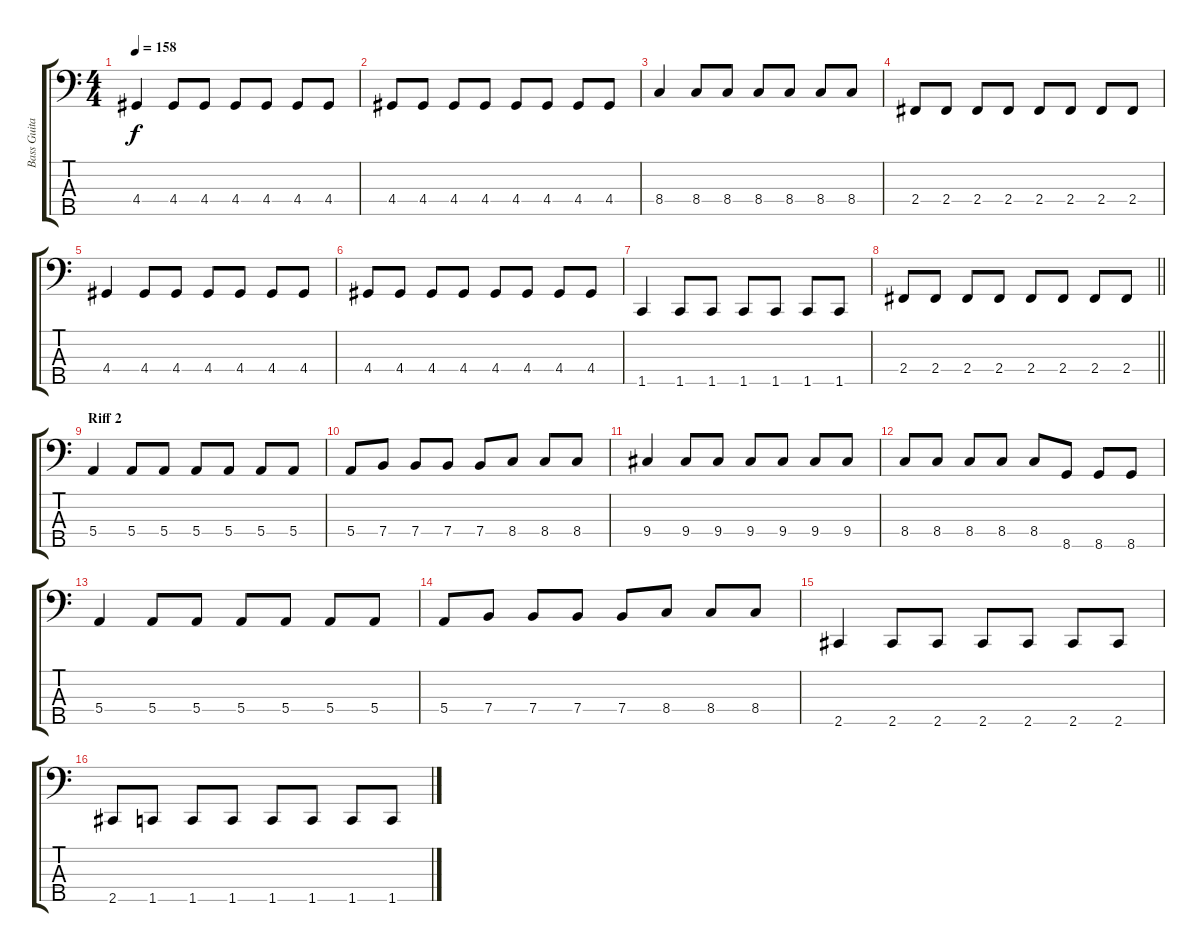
\track ("Bass Guitar" "Bass Guita") {instrument electricbasspick}
\staff {score tabs}
\tuning (G2 D2 A1 E1 B0) {hide}
\ts (4 4)
\tempo 158
\clef f4
\ks c
4.4.4{dy f} 4.4.8 4.4.8 4.4.8 4.4.8 4.4.8 4.4.8 |
4.4.8 4.4.8 4.4.8 4.4.8 4.4.8 4.4.8 4.4.8 4.4.8 |
8.4.4 8.4.8 8.4.8 8.4.8 8.4.8 8.4.8 8.4.8 |
2.4.8 2.4.8 2.4.8 2.4.8 2.4.8 2.4.8 2.4.8 2.4.8 |
4.4.4 4.4.8 4.4.8 4.4.8 4.4.8 4.4.8 4.4.8 |
4.4.8 4.4.8 4.4.8 4.4.8 4.4.8 4.4.8 4.4.8 4.4.8 |
1.5.4 1.5.8 1.5.8 1.5.8 1.5.8 1.5.8 1.5.8 |
\barLineRight lightlight
2.4.8 2.4.8 2.4.8 2.4.8 2.4.8 2.4.8 2.4.8 2.4.8 |
\section ("" "Riff 2")
5.4.4 5.4.8 5.4.8 5.4.8 5.4.8 5.4.8 5.4.8 |
5.4.8 7.4.8 7.4.8 7.4.8 7.4.8 8.4.8 8.4.8 8.4.8 |
9.4.4 9.4.8 9.4.8 9.4.8 9.4.8 9.4.8 9.4.8 |
8.4.8 8.4.8 8.4.8 8.4.8 8.4.8 8.5.8 8.5.8 8.5.8 |
5.4.4 5.4.8 5.4.8 5.4.8 5.4.8 5.4.8 5.4.8 |
5.4.8 7.4.8 7.4.8 7.4.8 7.4.8 8.4.8 8.4.8 8.4.8 |
2.5.4 2.5.8 2.5.8 2.5.8 2.5.8 2.5.8 2.5.8 |
2.5.8 1.5.8 1.5.8 1.5.8 1.5.8 1.5.8 1.5.8 1.5.8
